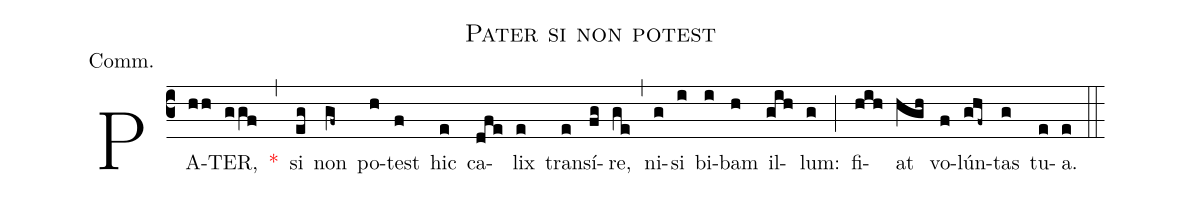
name:Pater si non potest;
annotation:Comm.;
mode:VIII.;
office-part:Communion;
%%
(c3) PA(hh)TER,(ggf) <v>\red{*}</v>(,) si(eg) non(gf~) po(h)test(f) hic(e) ca(dfe)lix(e) tran(e)sí(fg)re,(ge) (,) ni(g)si(i) bi(i)bam(h) il(gih)lum:(g) (;) fi(hih)at(hgh) vo(f)lún(ghf~)tas(g) tu(e)a.(e) (::)
